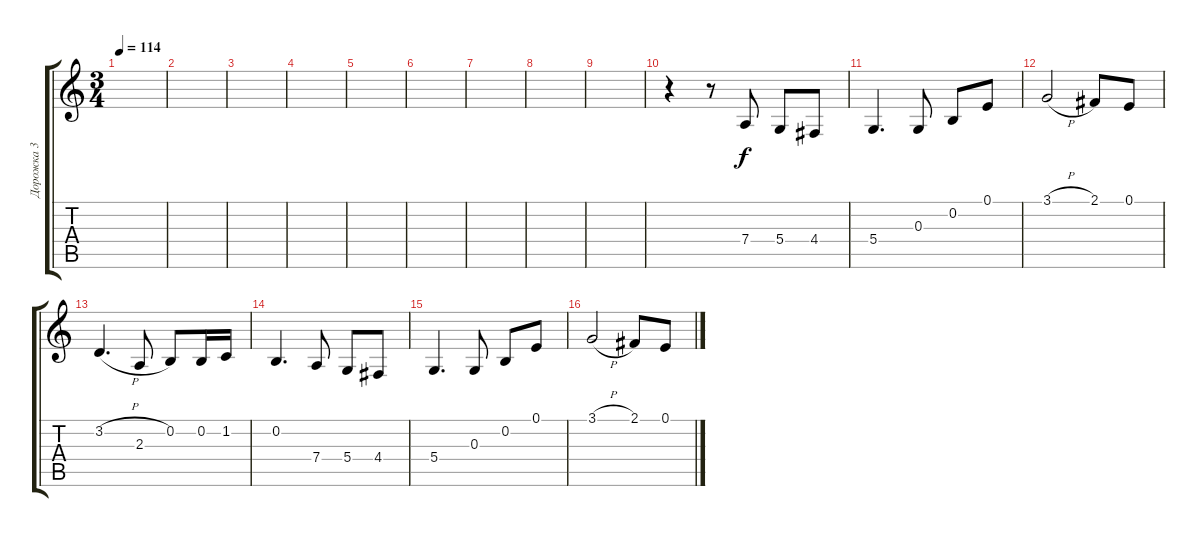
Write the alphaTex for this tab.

\track ("Дорожка 3" "Дорожка 3") {instrument accordion}
\staff {score tabs}
\tuning (E4 B3 G3 D3 A2 E2) {hide}
\ts (3 4)
\tempo 114
\clef g2
\ks c
|
|
|
|
|
|
|
|
|
r.4 r.8 7.4.8 5.4.8 4.4.8 |
5.4.4{d} 0.3.8 0.2.8 0.1.8 |
3.1{h}.2 2.1.8 0.1.8 |
3.2{h}.4{d} 2.3.8 0.2.8 0.2.16 1.2.16 |
0.2.4{d} 7.4.8 5.4.8 4.4.8 |
5.4.4{d} 0.3.8 0.2.8 0.1.8 |
3.1{h}.2 2.1.8 0.1.8
